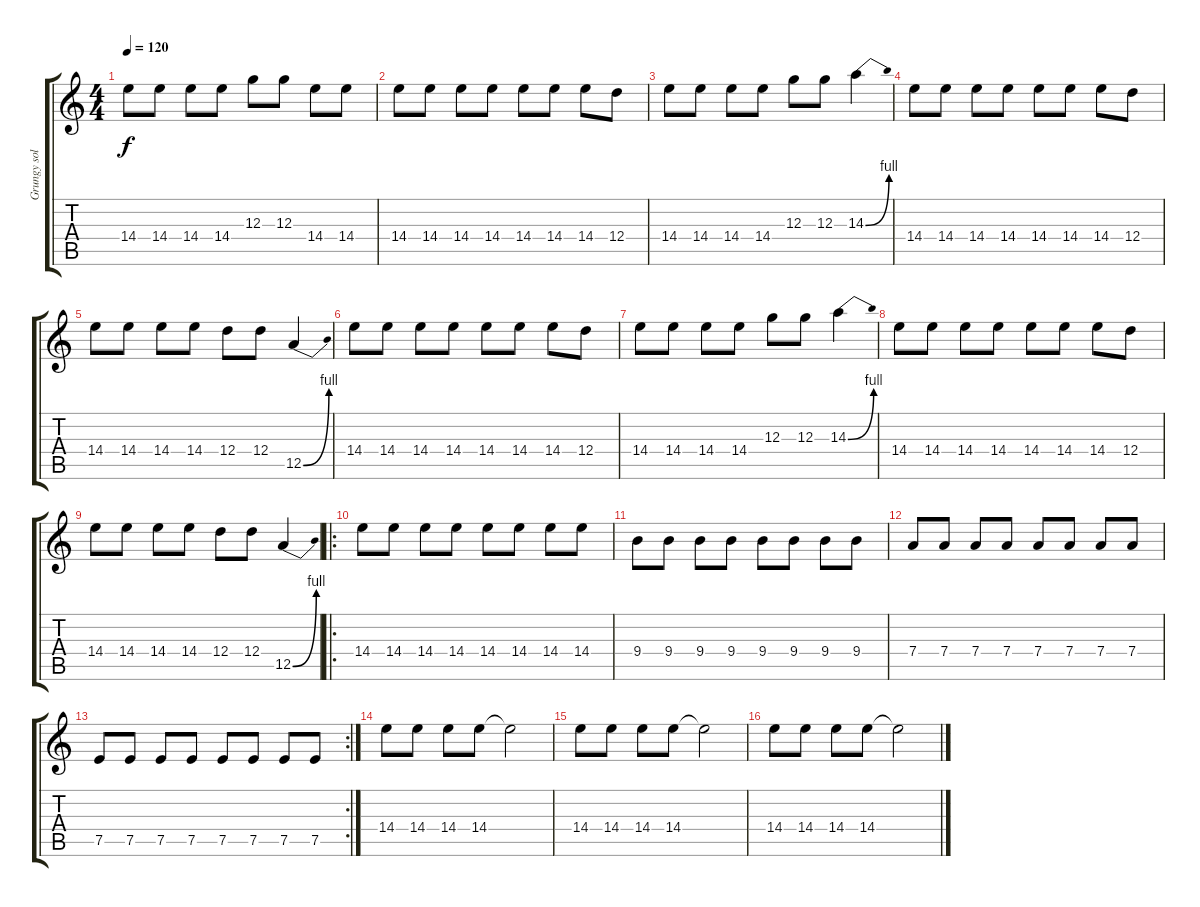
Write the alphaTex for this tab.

\track ("Grungy solo" "Grungy sol") {instrument distortionguitar}
\staff {score tabs}
\tuning (E4 B3 G3 D3 A2 E2) {hide}
\ts (4 4)
\tempo 120
\clef g2
\ks c
14.4.8{dy f} 14.4.8 14.4.8 14.4.8 12.3.8 12.3.8 14.4.8 14.4.8 |
14.4.8 14.4.8 14.4.8 14.4.8 14.4.8 14.4.8 14.4.8 12.4.8 |
14.4.8 14.4.8 14.4.8 14.4.8 12.3.8 12.3.8 14.3{be (bend 0 0 60 4)}.4 |
14.4.8 14.4.8 14.4.8 14.4.8 14.4.8 14.4.8 14.4.8 12.4.8 |
14.4.8 14.4.8 14.4.8 14.4.8 12.4.8 12.4.8 12.5{be (bend 0 0 60 4)}.4 |
14.4.8 14.4.8 14.4.8 14.4.8 14.4.8 14.4.8 14.4.8 12.4.8 |
14.4.8 14.4.8 14.4.8 14.4.8 12.3.8 12.3.8 14.3{be (bend 0 0 60 4)}.4 |
14.4.8 14.4.8 14.4.8 14.4.8 14.4.8 14.4.8 14.4.8 12.4.8 |
14.4.8 14.4.8 14.4.8 14.4.8 12.4.8 12.4.8 12.5{be (bend 0 0 60 4)}.4 |
\ro
14.4.8 14.4.8 14.4.8 14.4.8 14.4.8 14.4.8 14.4.8 14.4.8 |
9.4.8 9.4.8 9.4.8 9.4.8 9.4.8 9.4.8 9.4.8 9.4.8 |
7.4.8 7.4.8 7.4.8 7.4.8 7.4.8 7.4.8 7.4.8 7.4.8 |
\rc 2
7.5.8 7.5.8 7.5.8 7.5.8 7.5.8 7.5.8 7.5.8 7.5.8 |
14.4.8 14.4.8 14.4.8 14.4.8 14.4{t}.2 |
14.4.8 14.4.8 14.4.8 14.4.8 14.4{t}.2 |
14.4.8 14.4.8 14.4.8 14.4.8 14.4{t}.2
